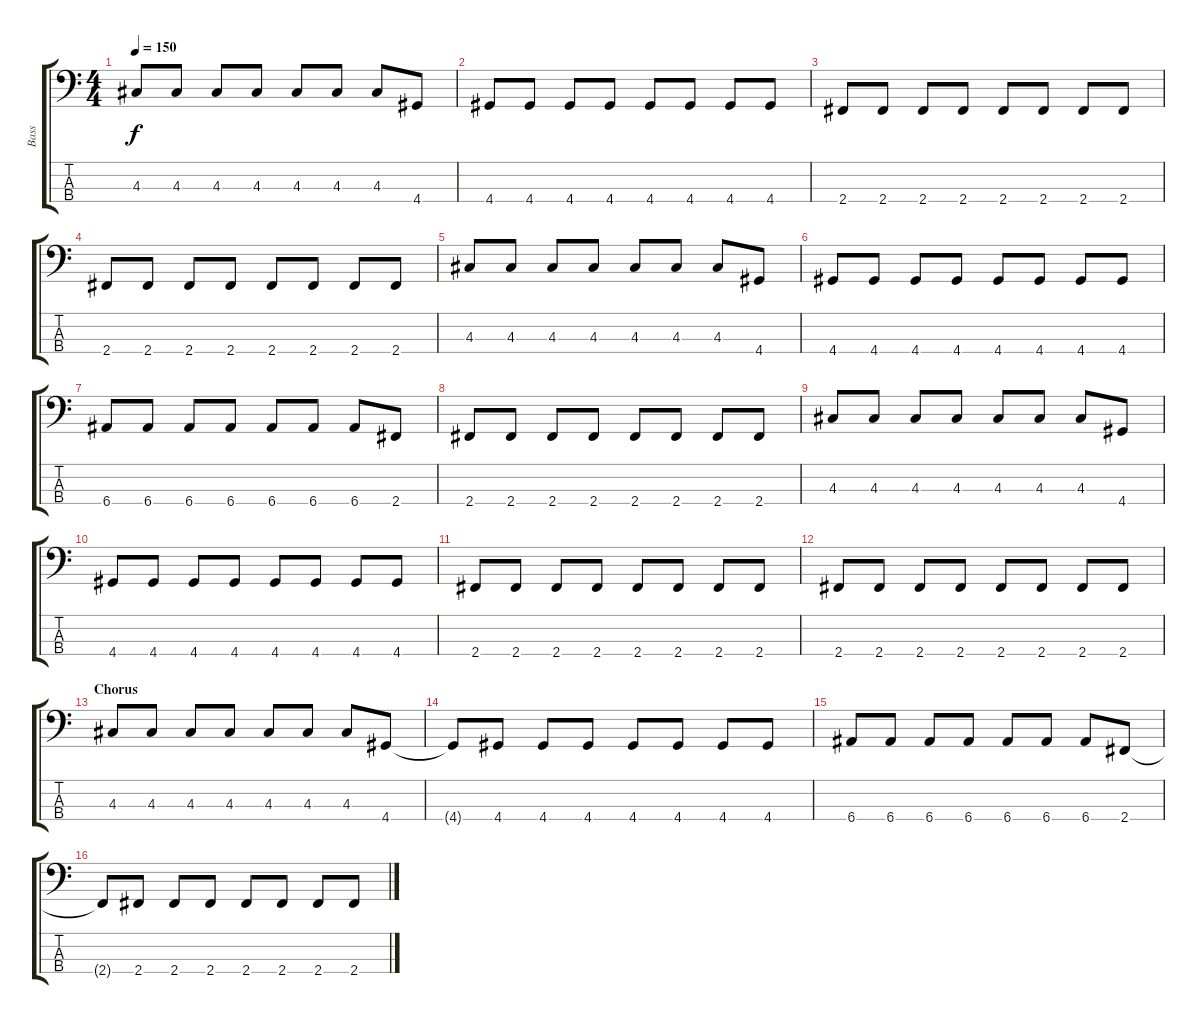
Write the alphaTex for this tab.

\track ("Bass" "Bass") {instrument electricbassfinger}
\staff {score tabs}
\tuning (G2 D2 A1 E1) {hide}
\ts (4 4)
\tempo 150
\clef f4
\ks c
4.3.8{dy f} 4.3.8 4.3.8 4.3.8 4.3.8 4.3.8 4.3.8 4.4.8 |
4.4.8 4.4.8 4.4.8 4.4.8 4.4.8 4.4.8 4.4.8 4.4.8 |
2.4.8 2.4.8 2.4.8 2.4.8 2.4.8 2.4.8 2.4.8 2.4.8 |
2.4.8 2.4.8 2.4.8 2.4.8 2.4.8 2.4.8 2.4.8 2.4.8 |
4.3.8 4.3.8 4.3.8 4.3.8 4.3.8 4.3.8 4.3.8 4.4.8 |
4.4.8 4.4.8 4.4.8 4.4.8 4.4.8 4.4.8 4.4.8 4.4.8 |
6.4.8 6.4.8 6.4.8 6.4.8 6.4.8 6.4.8 6.4.8 2.4.8 |
2.4.8 2.4.8 2.4.8 2.4.8 2.4.8 2.4.8 2.4.8 2.4.8 |
4.3.8 4.3.8 4.3.8 4.3.8 4.3.8 4.3.8 4.3.8 4.4.8 |
4.4.8 4.4.8 4.4.8 4.4.8 4.4.8 4.4.8 4.4.8 4.4.8 |
2.4.8 2.4.8 2.4.8 2.4.8 2.4.8 2.4.8 2.4.8 2.4.8 |
2.4.8 2.4.8 2.4.8 2.4.8 2.4.8 2.4.8 2.4.8 2.4.8 |
\section ("" "Chorus")
4.3.8 4.3.8 4.3.8 4.3.8 4.3.8 4.3.8 4.3.8 4.4.8 |
4.4{t}.8 4.4.8 4.4.8 4.4.8 4.4.8 4.4.8 4.4.8 4.4.8 |
6.4.8 6.4.8 6.4.8 6.4.8 6.4.8 6.4.8 6.4.8 2.4.8 |
2.4{t}.8 2.4.8 2.4.8 2.4.8 2.4.8 2.4.8 2.4.8 2.4.8
